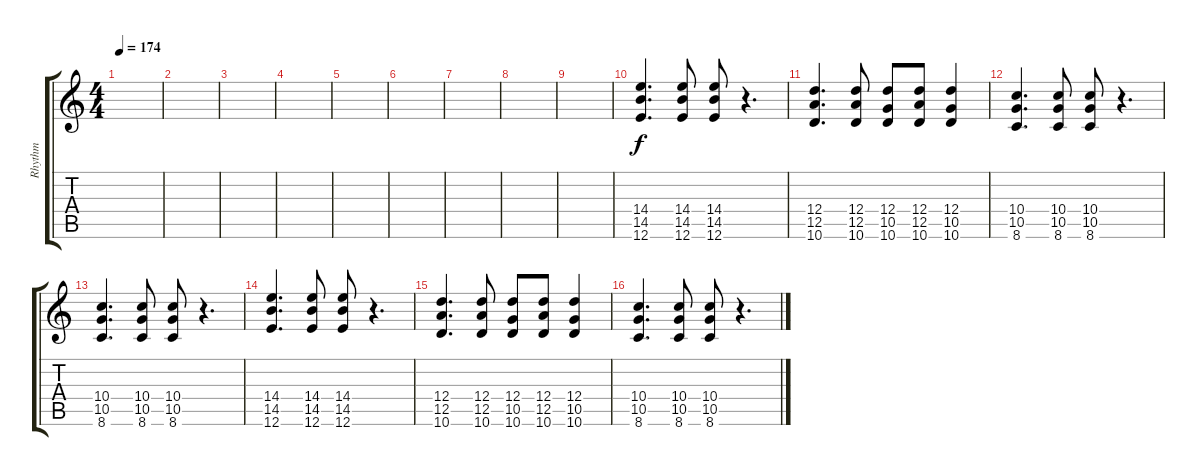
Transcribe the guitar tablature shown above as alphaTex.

\track ("Rhythm" "Rhythm") {instrument overdrivenguitar}
\staff {score tabs}
\tuning (E4 B3 G3 D3 A2 E2) {hide}
\ts (4 4)
\tempo 174
\clef g2
\ks c
|
|
|
|
|
|
|
|
|
(14.4 14.5 12.6).4{d} (14.4 14.5 12.6).8 (14.4 14.5 12.6).8 r.4{d} |
(12.4 12.5 10.6).4{d} (12.4 12.5 10.6).8 (12.4 10.5 10.6).8 (12.4 12.5 10.6).8 (12.4 10.5 10.6).4 |
(10.4 10.5 8.6).4{d} (10.4 10.5 8.6).8 (10.4 10.5 8.6).8 r.4{d} |
(10.4 10.5 8.6).4{d} (10.4 10.5 8.6).8 (10.4 10.5 8.6).8 r.4{d} |
(14.4 14.5 12.6).4{d} (14.4 14.5 12.6).8 (14.4 14.5 12.6).8 r.4{d} |
(12.4 12.5 10.6).4{d} (12.4 12.5 10.6).8 (12.4 10.5 10.6).8 (12.4 12.5 10.6).8 (12.4 10.5 10.6).4 |
(10.4 10.5 8.6).4{d} (10.4 10.5 8.6).8 (10.4 10.5 8.6).8 r.4{d}
